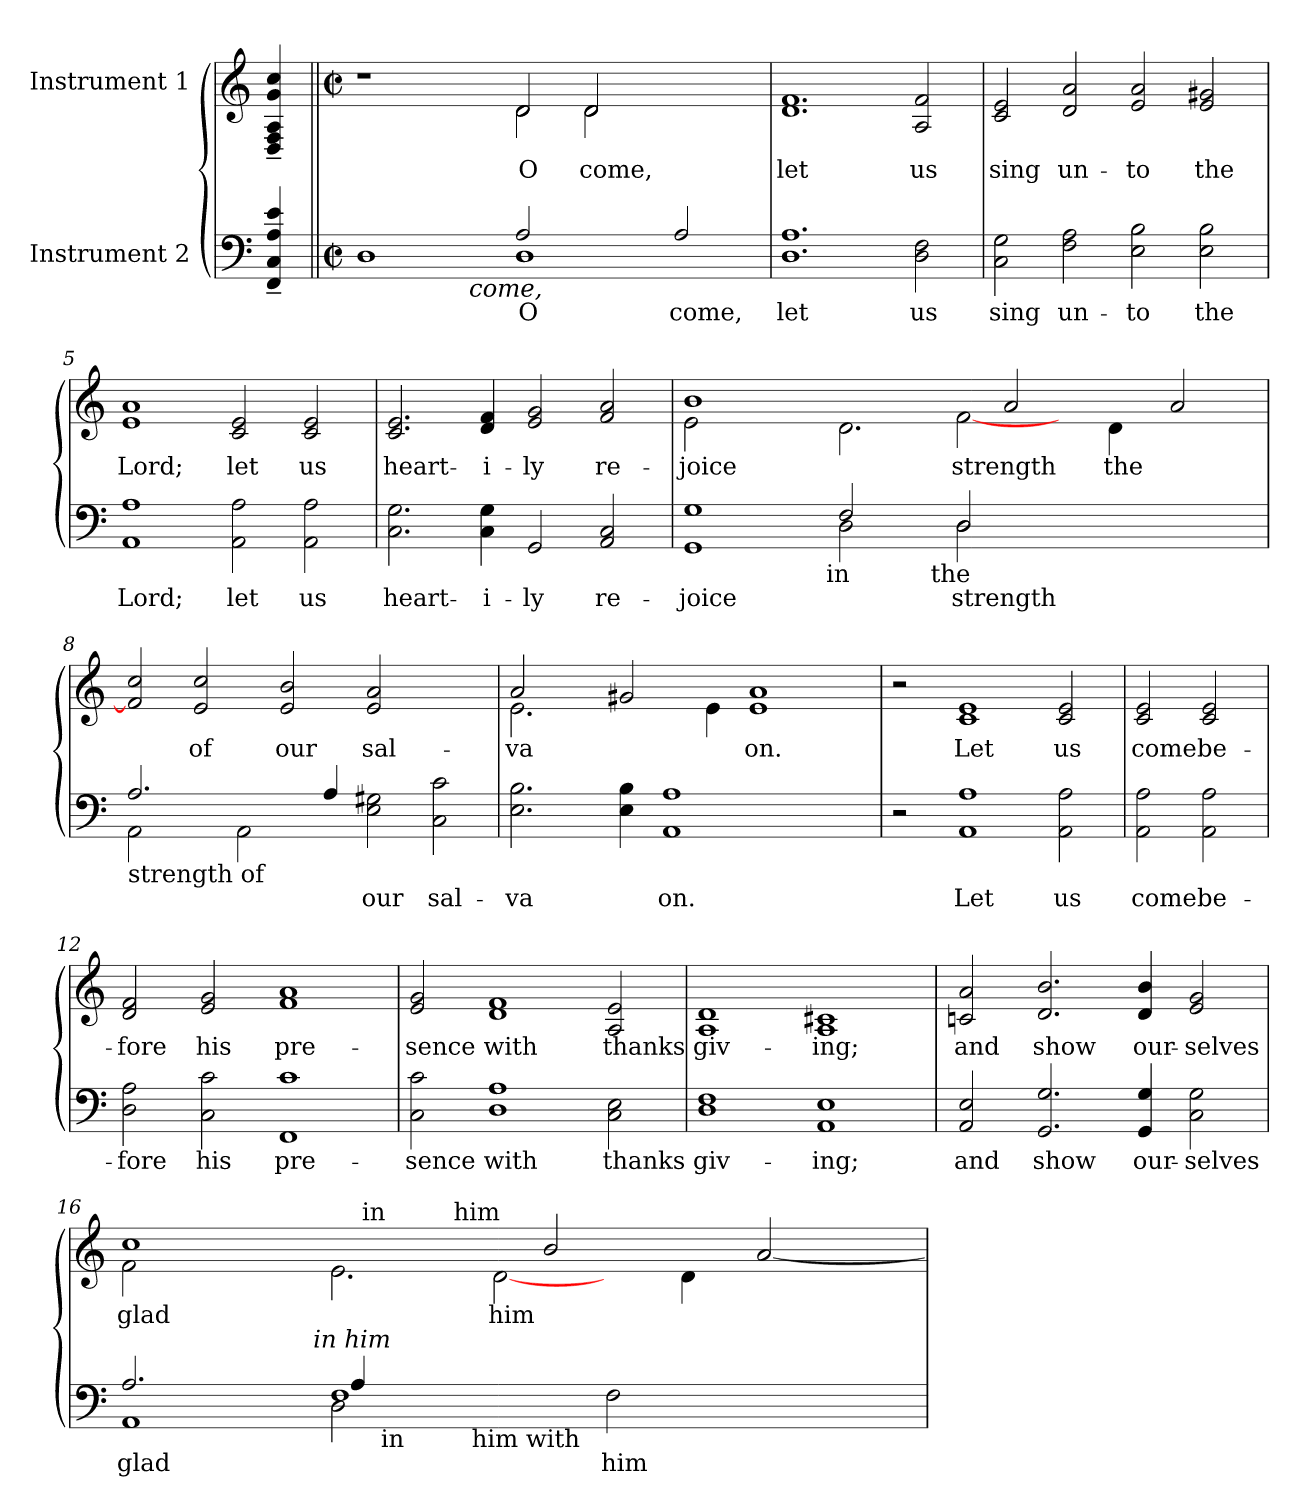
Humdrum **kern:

**kern	**text	**kern	**text
*part2	*part2	*part1	*part1
*staff2	*staff2	*staff1	*staff1
*I"Instrument 2	*	*I"Instrument 1	*
!!LO:PB:g=z
*stria5	*	*stria5	*
*clefF4	*	*clefG2	*
*k[]	*	*k[]	*
*C:	*	*C:	*
=1	=1	=1	=1
!	!LO:LY:a:cj	!	!LO:LY:b:cj
4e/~> 4A/~> 4FF/~> 4C/~>	.	4cc/~> 4g/~> 4A/~> 4F/~> 4D/~>	.
=2||	=2||	=2||	=2||
*M2/2	*	*M2/2	*
*met(c|)	*	*met(c|)	*
!LO:TX:b:i:t=O,	!	!	!
!	!LO:LY:a:cj	!	!
*^	*	*^	*
*	*^	*	*	*	*
1D	1ryy	2ryy	.	1r	1ryy	.
.	.	8...ryy	.	.	.	.
!	!	!LO:TX:b:i:t=come,	!	!	!	!
.	.	1ryy	.	.	.	.
!	!	!	!LO:LY:a:cj	!	!	!LO:LY:b:cj
1D	2A/	.	O	2d/	2d\	O
!	!	!	!	!	!	!LO:LY:b:cj
.	1ryy	.	.	2d/	2d\	come,
.	.	2ryy	.	.	.	.
!	!	!	!LO:LY:a:cj	!	!	!
2A/	.	.	come,	2ryy	2ryy	.
.	.	4ryy	.	.	.	.
.	.	64ryy	.	.	.	.
=3	=3	=3	=3	=3	=3	=3
!	!	!	!LO:LY:a:cj	!	!	!LO:LY:b:cj
*v	*v	*v	*	*	*	*
*	*	*v	*v	*
1.A 1.D	let	1.f 1.d	let
!	!LO:LY:a:cj	!	!LO:LY:b:cj
2F\ 2D\	us	2f/ 2A/	us
=4	=4	=4	=4
!	!LO:LY:a:cj	!	!LO:LY:b:cj
2G\ 2C\	sing	2e/ 2c/	sing
!	!LO:LY:a:cj	!	!LO:LY:b:cj
2A\ 2F\	un-	2a/ 2d/	un-
!	!LO:LY:a:cj	!	!LO:LY:b:cj
2B\ 2E\	-to	2a/ 2e/	-to
!	!LO:LY:a:cj	!	!LO:LY:b:cj
2B\ 2E\	the	2g#X/ 2e/	the
=5	=5	=5	=5
!	!LO:LY:a:cj	!	!LO:LY:b:cj
1A 1AA	Lord;	1a 1e	Lord;
!	!LO:LY:a:cj	!	!LO:LY:b:cj
2A\ 2AA\	let	2e/ 2c/	let
!	!LO:LY:a:cj	!	!LO:LY:b:cj
2A\ 2AA\	us	2e/ 2c/	us
=6	=6	=6	=6
!	!LO:LY:a:cj	!	!LO:LY:b:cj
2.G\ 2.C\	heart-	2.e/ 2.c/	heart-
!	!LO:LY:a:cj	!	!LO:LY:b:cj
4G\ 4C\	-i-	4f/ 4d/	-i-
!	!LO:LY:a:cj	!	!LO:LY:b:cj
2GG/	-ly	2g/ 2e/	-ly
!	!LO:LY:a:cj	!	!LO:LY:b:cj
2C/ 2AA/	re-	2a/ 2f/	re-
=7	=7	=7	=7
!	!LO:LY:a:cj	!	!LO:LY:b:cj
*^	*	*^	*
*	*^	*	*	*	*
*	*	*^	*	*	*	*
1G 1GG	1ryy	2ryy	1ryy	-joice	1b	2e\	-joice
.	.	4...ryy	.	.	.	1ryy	.
!	!	!LO:TX:b:t=in	!	!	!	!	!
.	.	1ryy	.	.	.	.	.
!	!	!	!	!LO:LY:a:cj	!	!	!
2F/	2D\	.	4ryy	.	2.d\	.	.
.	.	.	8ryy	.	.	.	.
.	.	.	32ryy	.	.	.	.
!	!	!	!LO:TX:b:t=the	!	!	!	!
.	.	.	1ryy	.	.	.	.
!	!	!	!	!LO:LY:a:cj	!	!	!LO:LY:b:cj
2D/	2D\	.	.	strength	.	[>2f\	strength
.	.	.	.	.	2a/	.	.
.	.	1ryy	.	.	.	.	.
1ryy	1ryy	.	.	.	.	1ryy	.
!	!	!	!	!	!	!	!LO:LY:b:cj
.	.	.	.	.	4d\	.	the
.	.	.	2ryy	.	.	.	.
.	.	.	.	.	2a/	.	.
.	.	.	16.ryy	.	.	.	.
.	.	32ryy	.	.	.	.	.
!!LO:LB:g=z
=8	=8	=8	=8	=8	=8	=8	=8
!	!	!	!	!	!LO:TX:a:t=strength of	!	!
!LO:TX:b:t=strength of	!	!	!	!	!	!	!
!	!	!	!	!LO:LY:a:cj	!	!	!LO:LY:b:cj
*	*v	*v	*v	*	*	*	*
*	*	*	*v	*v	*
2.A/	2AA\	.	2cc/ 2f/]	.
!	!	!	!	!LO:LY:b:cj
.	0ryy	.	2cc/ 2e/	of
2AA\	.	.	.	.
!	!	!	!	!LO:LY:b:cj
.	.	.	2b/ 2e/	our
!	!	!LO:LY:a:cj	!	!
4A/	.	.	.	.
!	!	!LO:LY:a:cj	!	!LO:LY:b:cj
2G#X\ 2E\	.	our	2a/ 2e/	sal-
!	!	!LO:LY:a:cj	!	!
2c\ 2C\	.	sal-	2ryy	.
*v	*v	*	*	*
=9	=9	=9	=9
!	!LO:LY:a:cj	!	!LO:LY:b:cj
*	*	*^	*
2.B\ 2.E\	-va-	2.e\	2a/	-va-
.	.	.	0ryy	.
!	!LO:LY:a:cj	!	!	!
4B\ 4E\	--	2g#X/	.	.
!	!LO:LY:a:cj	!	!	!
1A 1AA	-on.	.	.	.
!	!	!	!	!LO:LY:b:cj
.	.	4e\	.	--
!	!	!	!	!LO:LY:b:cj
.	.	1a 1e	.	-on.
2ryy	.	.	.	.
*	*	*v	*v	*
=10	=10	=10	=10
2r	.	2r	.
!	!LO:LY:a:cj	!	!LO:LY:b:cj
1A 1AA	Let	1e 1c	Let
!	!LO:LY:a:cj	!	!LO:LY:b:cj
2A\ 2AA\	us	2e/ 2c/	us
=11	=11	=11	=11
!	!LO:LY:a:cj	!	!LO:LY:b:cj
2A\ 2AA\	come	2e/ 2c/	come
!	!LO:LY:a:cj	!	!LO:LY:b:cj
2A\ 2AA\	be-	2e/ 2c/	be-
=12	=12	=12	=12
!	!LO:LY:a:cj	!	!LO:LY:b:cj
2A\ 2D\	-fore	2f/ 2d/	-fore
!	!LO:LY:a:cj	!	!LO:LY:b:cj
2c\ 2C\	his	2g/ 2e/	his
!	!LO:LY:a:cj	!	!LO:LY:b:cj
1c 1FF	pre-	1a 1f	pre-
=13	=13	=13	=13
!	!LO:LY:a:cj	!	!LO:LY:b:cj
2c\ 2C\	-sence	2g/ 2e/	-sence
!	!LO:LY:a:cj	!	!LO:LY:b:cj
1A 1D	with	1f 1d	with
!	!LO:LY:a:cj	!	!LO:LY:b:cj
2E\ 2C\	thanks	2e/ 2A/	thanks
=14	=14	=14	=14
!	!LO:LY:a:cj	!	!LO:LY:b:cj
1F 1D	giv-	1d 1A	giv-
!	!LO:LY:a:cj	!	!LO:LY:b:cj
1E 1AA	-ing;	1c#X 1A	-ing;
!!LO:LB:g=z
=15	=15	=15	=15
!	!LO:LY:a:cj	!	!LO:LY:b:cj
2E/ 2AA/	and	2a/ 2cn/	and
!	!LO:LY:a:cj	!	!LO:LY:b:cj
2.G/ 2.GG/	show	2.b/ 2.d/	show
!	!LO:LY:a:cj	!	!LO:LY:b:cj
4G/ 4GG/	our-	4b/ 4d/	our-
!	!LO:LY:a:cj	!	!LO:LY:b:cj
2G\ 2C\	-selves	2g/ 2e/	-selves
=16	=16	=16	=16
*^	*	*	*
!	!	!LO:LY:a:cj	!	!LO:LY:b:cj
*^	*^	*	*^	*
*	*	*^	*^	*	*	*^	*
*	*	*	*	*	*	*	*	*	*^	*
1AA	2.A/	1ryy	2ryy	1ryy	1ryy	glad	1cc	2f\	1ryy	1ryy	glad
.	.	.	4ryy	.	.	.	.	1ryy	.	.	.
.	4ryy	.	8ryy	.	.	.	.	.	.	.	.
.	.	.	16ryy	.	.	.	.	.	.	.	.
.	.	.	64ryy	.	.	.	.	.	.	.	.
!	!	!	!LO:TX:a:i:t=in him	!	!	!	!	!	!	!	!
.	.	.	1ryy	.	.	.	.	.	.	.	.
!	!	!	!	!	!	!LO:LY:a:cj	!	!	!	!	!
1F	2D\	4A/	.	8ryy	4..ryy	.	2.e\	.	16..ryy	4ryy	.
!	!	!	!	!	!	!	!	!	!LO:TX:a:t=in	!	!
.	.	.	.	.	.	.	.	.	1ryy	.	.
.	.	.	.	64ryy	.	.	.	.	.	.	.
!	!	!	!	!LO:TX:b:t=in	!	!	!	!	!	!	!
.	.	.	.	1ryy	.	.	.	.	.	.	.
.	.	2ryy	.	.	.	.	.	.	.	8ryy	.
.	.	.	.	.	.	.	.	.	.	64ryy	.
!	!	!	!	!	!	!	!	!	!	!LO:TX:a:t=him	!
.	.	.	.	.	.	.	.	.	.	1ryy	.
!	!	!	!	!	!LO:TX:b:t=him with	!	!	!	!	!	!
.	.	.	.	.	1ryy	.	.	.	.	.	.
!	!	!	!	!	!	!	!	!	!	!	!LO:LY:b:cj
.	2ryy	.	.	.	.	.	.	[<2d\	.	.	him
.	.	1ryy	.	.	.	.	2b/	.	.	.	.
.	.	.	1ryy	.	.	.	.	.	.	.	.
!	!	!	!	!	!	!LO:LY:a:cj	!	!	!	!	!
2F\	1ryy	.	.	.	.	him	.	1ryy	.	.	.
.	.	.	.	.	.	.	.	.	2ryy	.	.
.	.	.	.	2ryy	.	.	.	.	.	.	.
!	!	!	!	!	!	!	!	!	!	!	!LO:LY:b:cj
.	.	.	.	.	.	.	4d\	.	.	.	.
.	.	.	.	.	.	.	.	.	.	2ryy	.
.	.	.	.	.	2ryy	.	.	.	.	.	.
2ryy	.	.	.	.	.	.	[>2a/	.	.	.	.
.	.	.	.	.	.	.	.	.	4ryy	.	.
.	.	.	.	4ryy	.	.	.	.	.	.	.
.	.	4ryy	.	.	.	.	.	.	.	.	.
.	.	.	.	.	.	.	.	.	8ryy	.	.
.	.	.	.	16..ryy	.	.	.	.	.	16..ryy	.
.	.	.	.	.	16ryy	.	.	.	.	.	.
.	.	.	32.ryy	.	.	.	.	.	.	.	.
.	.	.	.	.	.	.	.	.	64ryy	.	.
*v	*v	*v	*v	*v	*v	*	*	*	*	*	*
*	*	*v	*v	*v	*v	*
=	=	=	=
*-	*-	*-	*-
